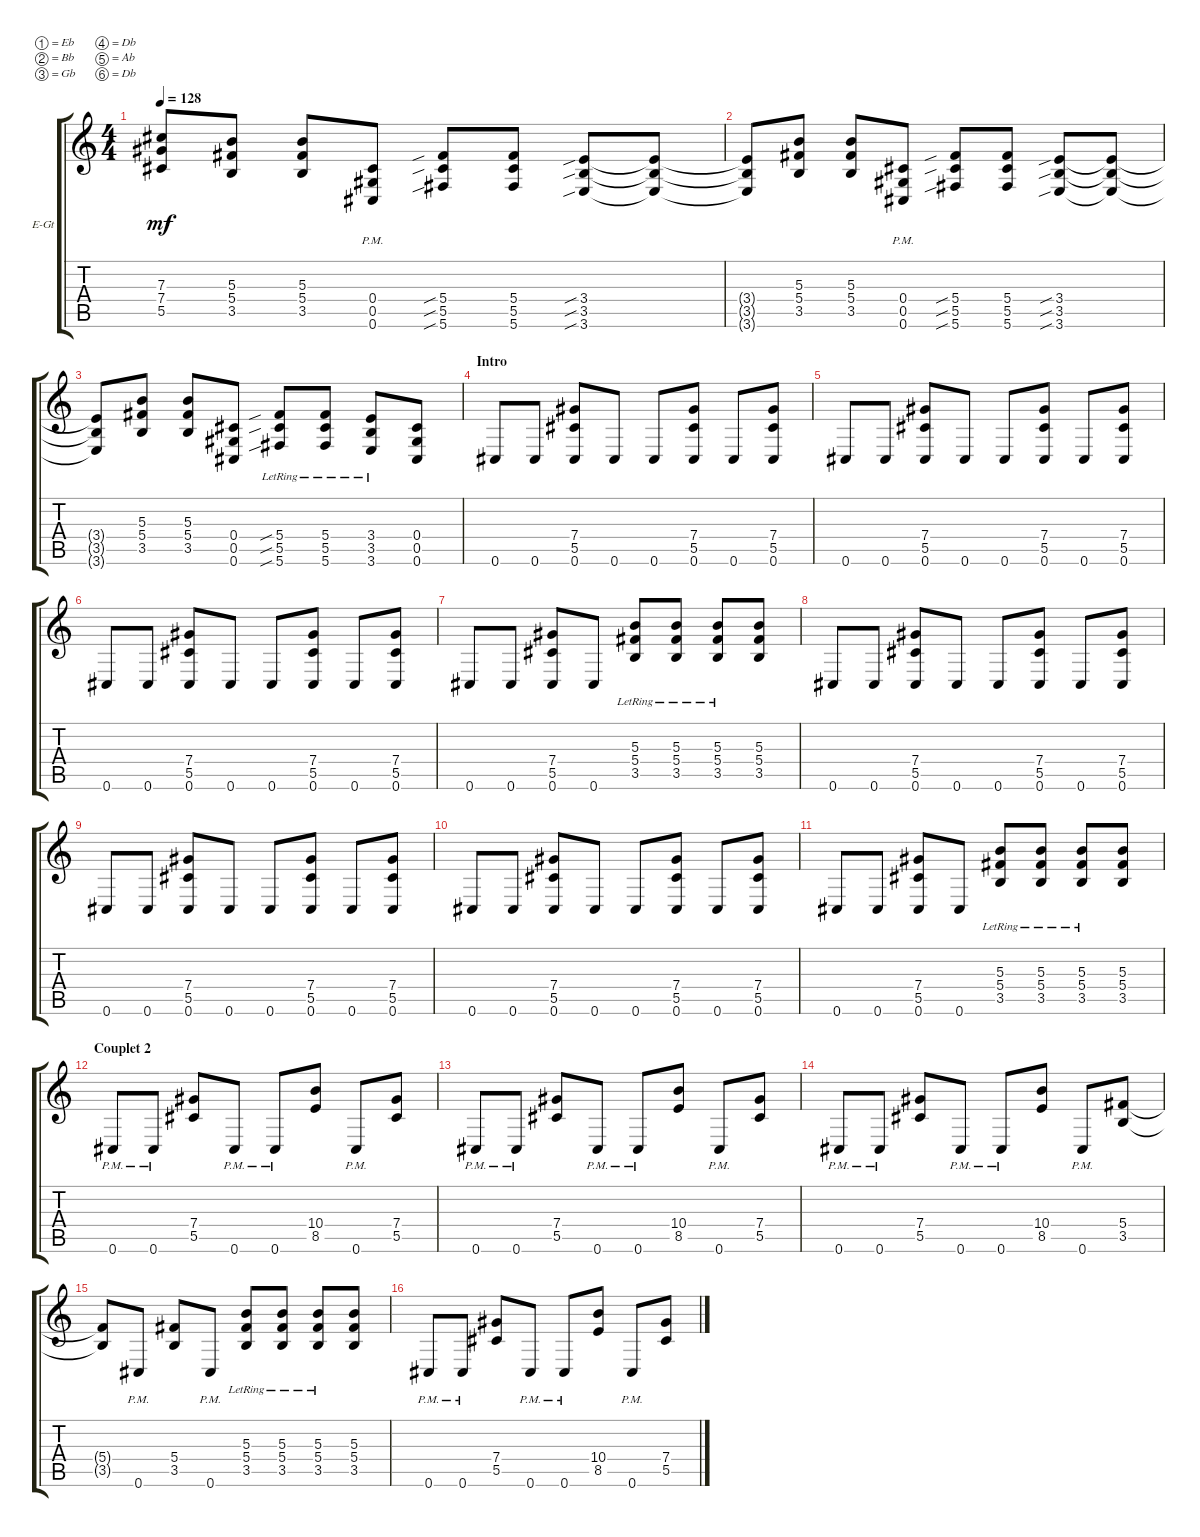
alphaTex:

\defaultSystemsLayout 4
\bracketExtendMode groupsimilarinstruments
\firstSystemTrackNameOrientation horizontal
\otherSystemsTrackNameOrientation horizontal
\track ("backing guitar 2" "E-Gt") {instrument electricguitarclean}
\staff {score tabs}
\tuning (Eb4 Bb3 Gb3 Db3 Ab2 Db2)
\ts (4 4)
\tempo 128
\clef g2
\ks c
(5.5 7.4 7.3).8{dy mf} (3.5 5.4 5.3).8 (3.5 5.4 5.3).8 (0.5{pm} 0.4{pm} 0.6{pm}).8 (5.6{sib} 5.5{sib} 5.4{sib}).8 (5.4 5.5 5.6).8 (3.6{sib} 3.5{sib} 3.4{sib}).8 (3.4{t} 3.5{t} 3.6{t}).8 |
(3.5{t} 3.4{t} 3.6{t}).8 (3.5 5.4 5.3).8 (3.5 5.4 5.3).8 (0.5{pm} 0.4{pm} 0.6{pm}).8 (5.6{sib} 5.5{sib} 5.4{sib}).8 (5.4 5.5 5.6).8 (3.6{sib} 3.5{sib} 3.4{sib}).8 (3.4{t} 3.5{t} 3.6{t}).8 |
(3.5{t} 3.4{t} 3.6{t}).8 (3.5 5.4 5.3).8 (3.5 5.4 5.3).8 (0.5 0.4 0.6).8 (5.6{sib lr} 5.5{sib lr} 5.4{sib lr}).8 (5.4{lr} 5.5{lr} 5.6{lr}).8 (3.6{lr} 3.5{lr} 3.4{lr}).8 (0.4 0.5 0.6).8 |
\section ("" "Intro")
0.6.8 0.6.8 (7.4 5.5 0.6).8 0.6.8 0.6.8 (0.6 5.5 7.4).8 0.6.8 (0.6 5.5 7.4).8 |
0.6.8 0.6.8 (7.4 5.5 0.6).8 0.6.8 0.6.8 (0.6 5.5 7.4).8 0.6.8 (0.6 5.5 7.4).8 |
0.6.8 0.6.8 (7.4 5.5 0.6).8 0.6.8 0.6.8 (0.6 5.5 7.4).8 0.6.8 (0.6 5.5 7.4).8 |
0.6.8 0.6.8 (0.6 5.5 7.4).8 0.6.8 (3.5{lr} 5.4{lr} 5.3{lr}).8 (3.5{lr} 5.4{lr} 5.3{lr}).8 (3.5{lr} 5.4{lr} 5.3{lr}).8 (3.5 5.4 5.3).8 |
0.6.8 0.6.8 (7.4 5.5 0.6).8 0.6.8 0.6.8 (0.6 5.5 7.4).8 0.6.8 (0.6 5.5 7.4).8 |
0.6.8 0.6.8 (7.4 5.5 0.6).8 0.6.8 0.6.8 (0.6 5.5 7.4).8 0.6.8 (0.6 5.5 7.4).8 |
0.6.8 0.6.8 (7.4 5.5 0.6).8 0.6.8 0.6.8 (0.6 5.5 7.4).8 0.6.8 (0.6 5.5 7.4).8 |
0.6.8 0.6.8 (0.6 5.5 7.4).8 0.6.8 (3.5{lr} 5.4{lr} 5.3{lr}).8 (3.5{lr} 5.4{lr} 5.3{lr}).8 (3.5{lr} 5.4{lr} 5.3{lr}).8 (3.5 5.4 5.3).8 |
\section ("" "Couplet 2")
0.6{pm}.8 0.6{pm}.8 (5.5 7.4).8 0.6{pm}.8 0.6{pm}.8 (8.5 10.4).8 0.6{pm}.8 (5.5 7.4).8 |
0.6{pm}.8 0.6{pm}.8 (5.5 7.4).8 0.6{pm}.8 0.6{pm}.8 (8.5 10.4).8 0.6{pm}.8 (5.5 7.4).8 |
0.6{pm}.8 0.6{pm}.8 (5.5 7.4).8 0.6{pm}.8 0.6{pm}.8 (8.5 10.4).8 0.6{pm}.8 (3.5 5.4).8 |
(5.4{t} 3.5{t}).8 0.6{pm}.8 (3.5 5.4).8 0.6{pm}.8 (5.4{lr} 3.5{lr} 5.3{lr}).8 (5.4{lr} 3.5{lr} 5.3{lr}).8 (5.4{lr} 3.5{lr} 5.3{lr}).8 (3.5 5.4 5.3).8 |
0.6{pm}.8 0.6{pm}.8 (5.5 7.4).8 0.6{pm}.8 0.6{pm}.8 (8.5 10.4).8 0.6{pm}.8 (5.5 7.4).8
